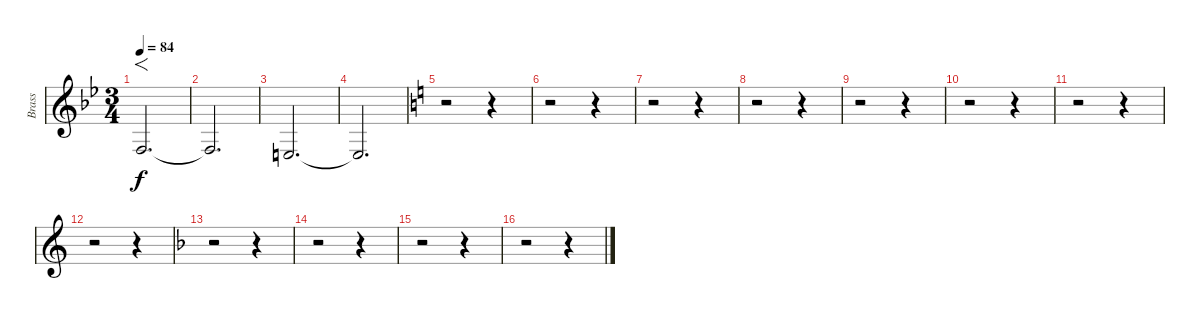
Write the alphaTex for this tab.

\track ("Brass" "Brass") {instrument synthbrass1}
\staff {score}
\tuning (E4 B3 G3 D3 A2 E2) {hide}
\ts (3 4)
\tempo 84
\clef g2
\ks gminor
3.4.2{f d dy f} |
3.4{t}.2{d} |
2.4.2{d} |
2.4{t}.2{d} |
\ks aminor
r.2 r.4 |
r.2 r.4 |
r.2 r.4 |
r.2 r.4 |
r.2 r.4 |
r.2 r.4 |
r.2 r.4 |
r.2 r.4 |
\ks dminor
r.2 r.4 |
r.2 r.4 |
r.2 r.4 |
r.2 r.4
